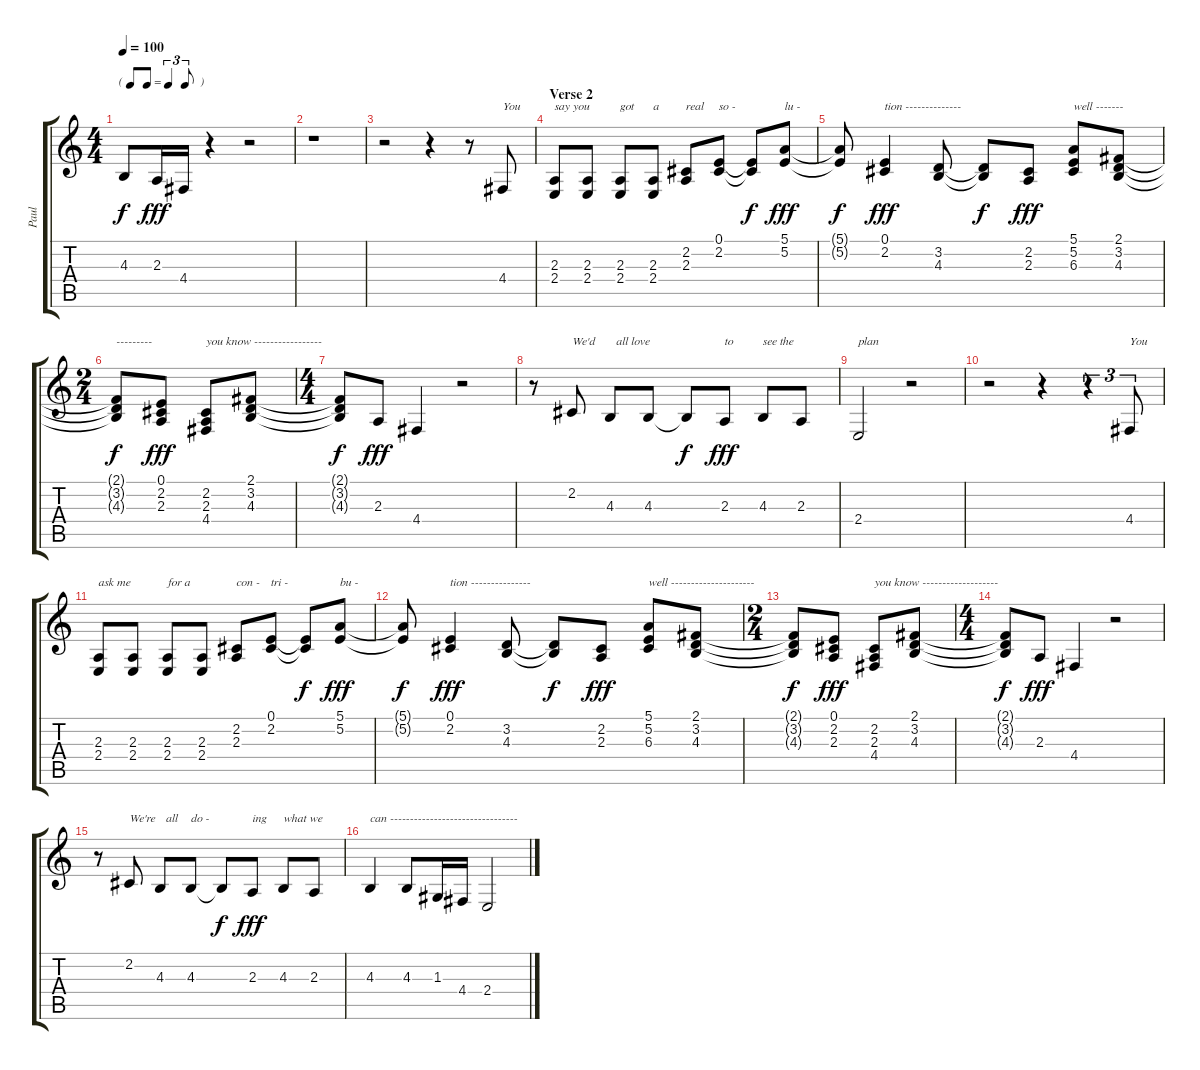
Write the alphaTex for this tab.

\track ("Paul" "Paul") {instrument clarinet}
\staff {score tabs}
\tuning (E4 B3 G3 D3 A2 E2) {hide}
\ts (4 4)
\tf triplet8th
\tempo 100
\clef g2
\ks c
4.3{t}.8{dy f} 2.3.16{dy fff} 4.4.16 r.4 r.2 |
r.1 |
r.2 r.4 r.8 4.4.8{txt "You"} |
\section ("" "Verse 2")
(2.3 2.4).8{txt "say you"} (2.3 2.4).8 (2.3 2.4).8{txt "got "} (2.3 2.4).8{txt "a"} (2.2 2.3).8{txt "real"} (0.1 2.2).8{txt "so -"} (0.1{t} 2.2{t}).8{dy f} (5.1 5.2).8{txt "lu -" dy fff} |
(5.1{t} 5.2{t}).8{dy f} (0.1 2.2).4{txt "tion --------------" dy fff} (3.2 4.3).8 (3.2{t} 4.3{t}).8{dy f} (2.2 2.3).8{dy fff} (5.1 5.2 6.3).8{txt "well -------"} (2.1 3.2 4.3).8 |
\ts (2 4)
(2.1{t} 3.2{t} 4.3{t}).8{txt "---------" dy f} (0.1 2.2 2.3).8{dy fff} (2.2 2.3 4.4).8{txt "you know -----------------"} (2.1 3.2 4.3).8 |
\ts (4 4)
(2.1{t} 3.2{t} 4.3{t}).8{dy f} 2.3.8{dy fff} 4.4.4 r.2 |
r.8 2.2.8{txt "We'd"} 4.3.8{txt "  all love"} 4.3.8 4.3{t}.8{dy f} 2.3.8{txt "to" dy fff} 4.3.8{txt "see the"} 2.3.8 |
2.4.2{txt "plan"} r.2 |
r.2 r.4 r.4{tu (3 2)} 4.4.8{tu (3 2) txt "You"} |
(2.3 2.4).8{txt "ask me"} (2.3 2.4).8 (2.3 2.4).8{txt "for a"} (2.3 2.4).8 (2.2 2.3).8{txt "con -"} (0.1 2.2).8{txt "tri -"} (0.1{t} 2.2{t}).8{dy f} (5.1 5.2).8{txt "bu -" dy fff} |
(5.1{t} 5.2{t}).8{dy f} (0.1 2.2).4{txt "tion ---------------" dy fff} (3.2 4.3).8 (3.2{t} 4.3{t}).8{dy f} (2.2 2.3).8{dy fff} (5.1 5.2 6.3).8{txt "well ---------------------"} (2.1 3.2 4.3).8 |
\ts (2 4)
(2.1{t} 3.2{t} 4.3{t}).8{dy f} (0.1 2.2 2.3).8{dy fff} (2.2 2.3 4.4).8{txt "you know -------------------"} (2.1 3.2 4.3).8 |
\ts (4 4)
(2.1{t} 3.2{t} 4.3{t}).8{dy f} 2.3.8{dy fff} 4.4.4 r.2 |
r.8 2.2.8{txt "We're"} 4.3.8{txt "  all "} 4.3.8{txt "do -"} 4.3{t}.8{dy f} 2.3.8{txt "ing" dy fff} 4.3.8{txt "what we"} 2.3.8 |
4.3.4{txt "can --------------------------------"} 4.3.8{txt " "} 1.3.16 4.4.16 2.4.2
